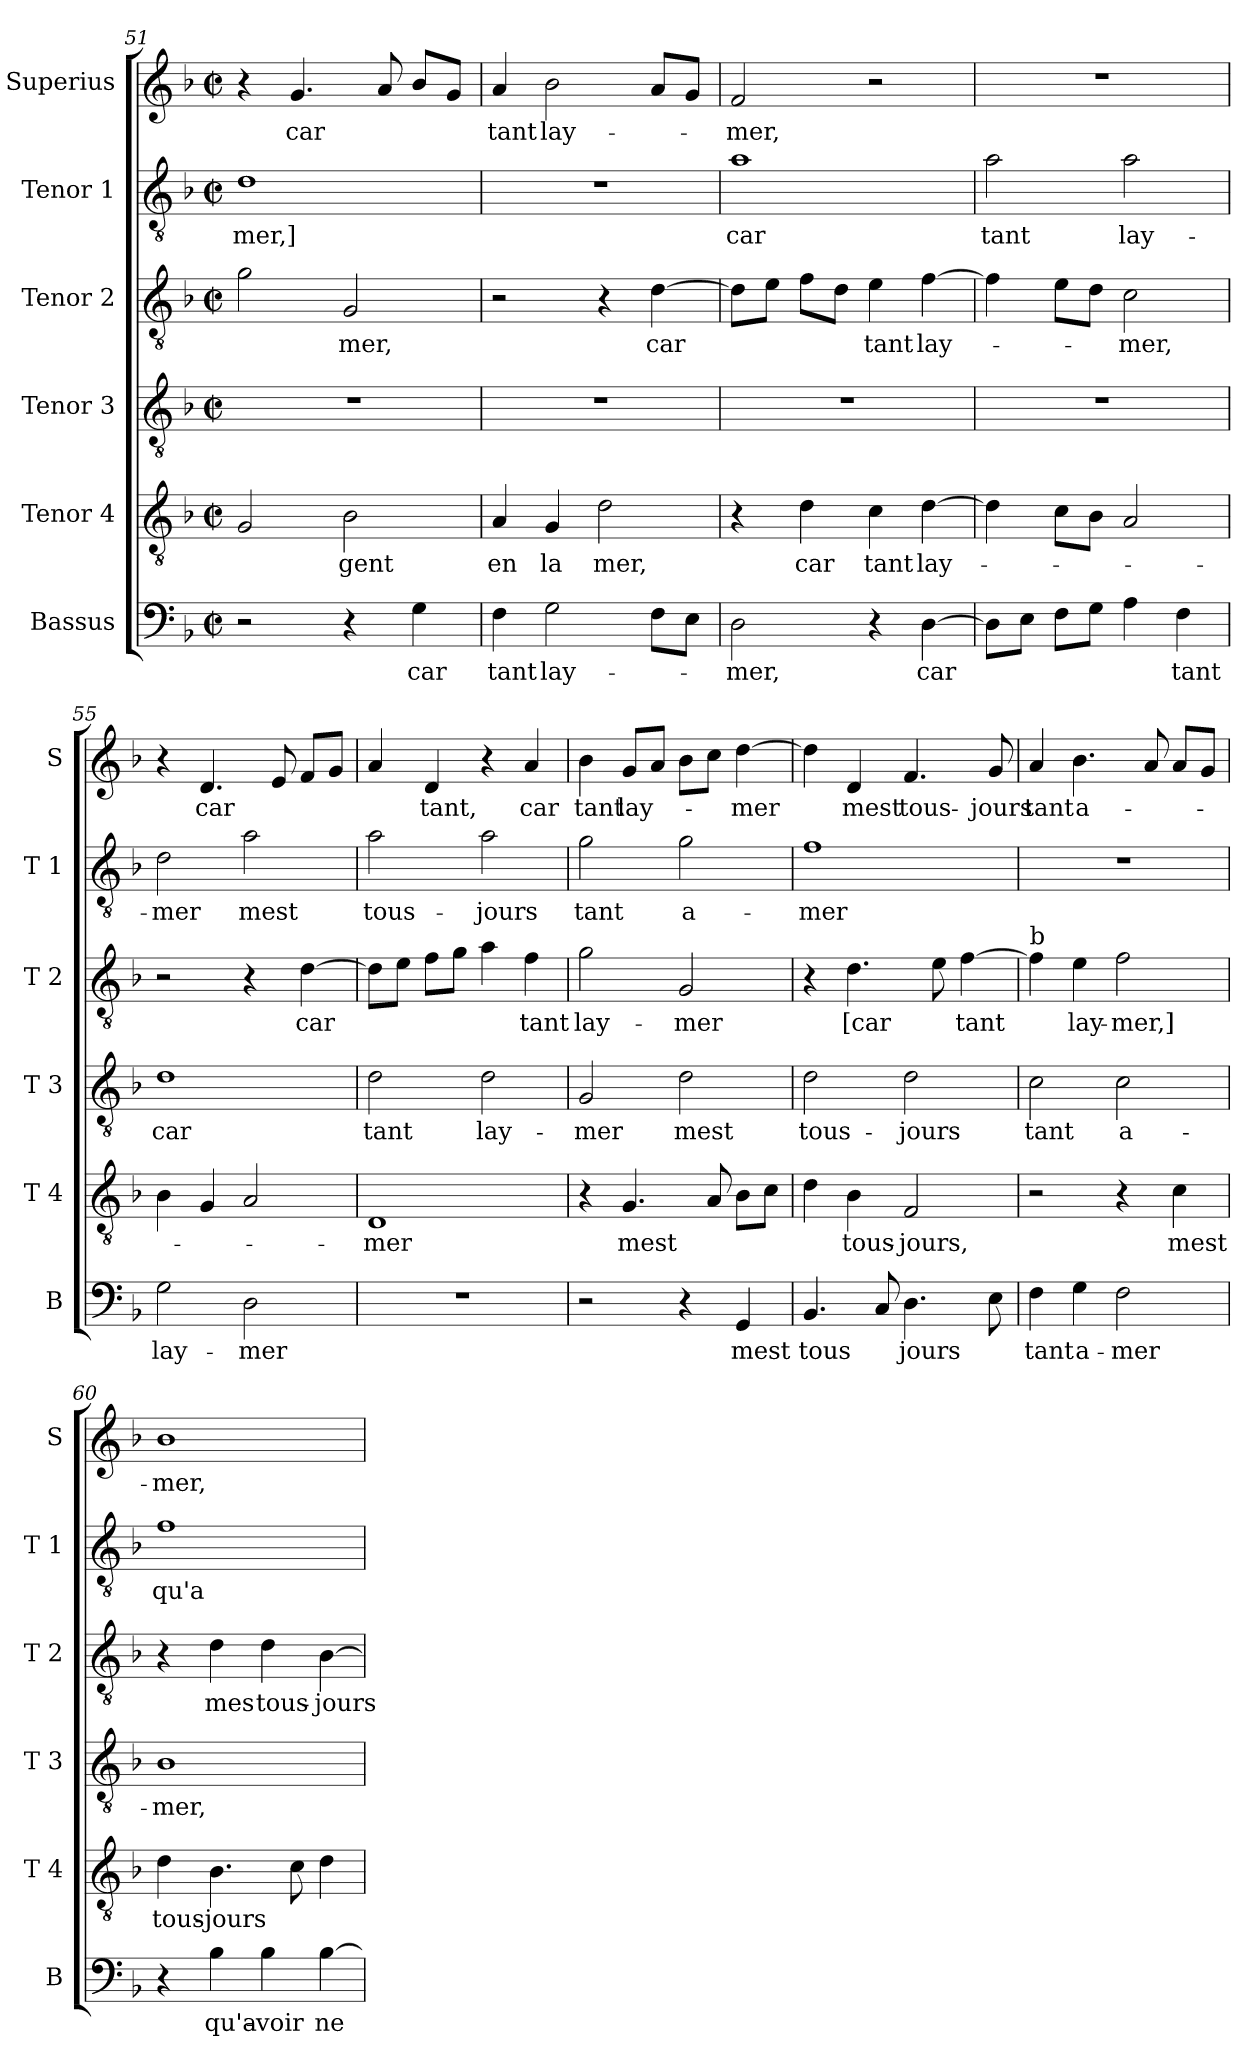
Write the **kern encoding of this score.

**kern	**text	**kern	**text	**kern	**text	**kern	**text	**kern	**text	**kern	**text
*part6	*part6	*part5	*part5	*part4	*part4	*part3	*part3	*part2	*part2	*part1	*part1
*staff6	*staff6	*staff5	*staff5	*staff4	*staff4	*staff3	*staff3	*staff2	*staff2	*staff1	*staff1
*I"Bassus	*	*I"Tenor 4	*	*I"Tenor 3	*	*I"Tenor 2	*	*I"Tenor 1	*	*I"Superius	*
*I'B	*	*I'T 4	*	*I'T 3	*	*I'T 2	*	*I'T 1	*	*I'S	*
*clefF4	*	*clefGv2	*	*clefGv2	*	*clefGv2	*	*clefGv2	*	*clefG2	*
*k[b-]	*	*k[b-]	*	*k[b-]	*	*k[b-]	*	*k[b-]	*	*k[b-]	*
*F:	*	*F:	*	*F:	*	*F:	*	*F:	*	*F:	*
*M2/2	*	*M2/2	*	*M2/2	*	*M2/2	*	*M2/2	*	*M2/2	*
*met(c|)	*	*met(c|)	*	*met(c|)	*	*met(c|)	*	*met(c|)	*	*met(c|)	*
=51	=51	=51	=51	=51	=51	=51	=51	=51	=51	=51	=51
!	!	!	!	!	!	!	!	!	!LO:LY:b	!	!
2r	.	2G/	.	1r	.	2g\	.	1d	mer,]	4r	.
!	!	!	!	!	!	!	!	!	!	!	!LO:LY:b
.	.	.	.	.	.	.	.	.	.	4.g/	car
!	!	!	!LO:LY:b	!	!	!	!LO:LY:b	!	!	!	!
4r	.	2B-\	-gent	.	.	2G/	mer,	.	.	.	.
.	.	.	.	.	.	.	.	.	.	8a/	.
!	!LO:LY:b	!	!	!	!	!	!	!	!	!	!
4G\	car	.	.	.	.	.	.	.	.	8b-/L	.
.	.	.	.	.	.	.	.	.	.	8g/J	.
!!LO:LB:g=z
=52	=52	=52	=52	=52	=52	=52	=52	=52	=52	=52	=52
!	!LO:LY:b	!	!LO:LY:b	!	!	!	!	!	!	!	!LO:LY:b
4F\	tant	4A/	en	1r	.	2r	.	1r	.	4a/	tant
!	!LO:LY:b	!	!LO:LY:b	!	!	!	!	!	!	!	!LO:LY:b
2G\	lay-	4G/	la	.	.	.	.	.	.	2b-\	lay-
!	!	!	!LO:LY:b	!	!	!	!	!	!	!	!
.	.	2d\	mer,	.	.	4r	.	.	.	.	.
!	!	!	!	!	!	!	!LO:LY:b	!	!	!	!
8F\L	.	.	.	.	.	[4d\	car	.	.	8a/L	.
8E\J	.	.	.	.	.	.	.	.	.	8g/J	.
!!LO:PB:g=z
=53	=53	=53	=53	=53	=53	=53	=53	=53	=53	=53	=53
!	!LO:LY:b	!	!	!	!	!	!	!	!LO:LY:b	!	!LO:LY:b
2D\	-mer,	4r	.	1r	.	8d\L]	.	1a	car	2f/	-mer,
.	.	.	.	.	.	8e\J	.	.	.	.	.
!	!	!	!LO:LY:b	!	!	!	!	!	!	!	!
.	.	4d\	car	.	.	8f\L	.	.	.	.	.
.	.	.	.	.	.	8d\J	.	.	.	.	.
!	!	!	!LO:LY:b	!	!	!	!LO:LY:b	!	!	!	!
4r	.	4c\	tant	.	.	4e\	tant	.	.	2r	.
!	!LO:LY:b	!	!LO:LY:b	!	!	!	!LO:LY:b	!	!	!	!
[4D\	car	[4d\	lay-	.	.	[4f\	lay-	.	.	.	.
=54	=54	=54	=54	=54	=54	=54	=54	=54	=54	=54	=54
!	!	!	!	!	!	!	!	!	!LO:LY:b	!	!
8D\L]	.	4d\]	.	1r	.	4f\]	.	2a\	tant	1r	.
8E\J	.	.	.	.	.	.	.	.	.	.	.
8F\L	.	8c\L	.	.	.	8e\L	.	.	.	.	.
8G\J	.	8B-\J	.	.	.	8d\J	.	.	.	.	.
!	!	!	!	!	!	!	!LO:LY:b	!	!LO:LY:b	!	!
4A\	.	2A/	.	.	.	2c\	-mer,	2a\	lay-	.	.
!	!LO:LY:b	!	!	!	!	!	!	!	!	!	!
4F\	tant	.	.	.	.	.	.	.	.	.	.
=55	=55	=55	=55	=55	=55	=55	=55	=55	=55	=55	=55
!	!LO:LY:b	!	!	!	!LO:LY:b	!	!	!	!LO:LY:b	!	!
2G\	lay-	4B-\	.	1d	car	2r	.	2d\	-mer	4r	.
!	!	!	!	!	!	!	!	!	!	!	!LO:LY:b
.	.	4G/	.	.	.	.	.	.	.	4.d/	car
!	!LO:LY:b	!	!	!	!	!	!	!	!LO:LY:b	!	!
2D\	-mer	2A/	.	.	.	4r	.	2a\	mest	.	.
.	.	.	.	.	.	.	.	.	.	8e/	.
!	!	!	!	!	!	!	!LO:LY:b	!	!	!	!
.	.	.	.	.	.	[4d\	car	.	.	8f/L	.
.	.	.	.	.	.	.	.	.	.	8g/J	.
=56	=56	=56	=56	=56	=56	=56	=56	=56	=56	=56	=56
!	!	!	!LO:LY:b	!	!LO:LY:b	!	!	!	!LO:LY:b	!	!
1r	.	1D	-mer	2d\	tant	8d\L]	.	2a\	tous-	4a/	.
.	.	.	.	.	.	8e\J	.	.	.	.	.
!	!	!	!	!	!	!	!	!	!	!	!LO:LY:b
.	.	.	.	.	.	8f\L	.	.	.	4d/	tant,
.	.	.	.	.	.	8g\J	.	.	.	.	.
!	!	!	!	!	!LO:LY:b	!	!	!	!LO:LY:b	!	!
.	.	.	.	2d\	lay-	4a\	.	2a\	-jours	4r	.
!	!	!	!	!	!	!	!LO:LY:b	!	!	!	!LO:LY:b
.	.	.	.	.	.	4f\	tant	.	.	4a/	car
=57	=57	=57	=57	=57	=57	=57	=57	=57	=57	=57	=57
!	!	!	!	!	!LO:LY:b	!	!LO:LY:b	!	!LO:LY:b	!	!LO:LY:b
2r	.	4r	.	2G/	-mer	2g\	lay-	2g\	tant	4b-\	tant
!	!	!	!LO:LY:b	!	!	!	!	!	!	!	!LO:LY:b
.	.	4.G/	mest	.	.	.	.	.	.	8g/L	lay-
.	.	.	.	.	.	.	.	.	.	8a/J	.
!	!	!	!	!	!LO:LY:b	!	!LO:LY:b	!	!LO:LY:b	!	!
4r	.	.	.	2d\	mest	2G/	-mer	2g\	a-	8b-\L	.
.	.	8A/	.	.	.	.	.	.	.	8cc\J	.
!	!LO:LY:b	!	!	!	!	!	!	!	!	!	!LO:LY:b
4GG/	mest	8B-\L	.	.	.	.	.	.	.	[4dd\	-mer
.	.	8c\J	.	.	.	.	.	.	.	.	.
!!LO:LB:g=z
=58	=58	=58	=58	=58	=58	=58	=58	=58	=58	=58	=58
!	!LO:LY:b	!	!	!	!LO:LY:b	!	!	!	!LO:LY:b	!	!
4.BB-/	tous	4d\	.	2d\	tous-	4r	.	1f	-mer	4dd\]	.
!	!	!	!LO:LY:b	!	!	!	!LO:LY:b	!	!	!	!LO:LY:b
.	.	4B-\	tous-	.	.	4.d\	[car	.	.	4d/	mest
8C/	.	.	.	.	.	.	.	.	.	.	.
!	!LO:LY:b	!	!LO:LY:b	!	!LO:LY:b	!	!	!	!	!	!LO:LY:b
4.D\	jours	2F/	-jours,	2d\	-jours	.	.	.	.	4.f/	tous-
.	.	.	.	.	.	8e\	.	.	.	.	.
!	!	!	!	!	!	!	!LO:LY:b	!	!	!	!
.	.	.	.	.	.	[4f\	tant	.	.	.	.
!	!	!	!	!	!	!	!	!	!	!	!LO:LY:b
8E\	.	.	.	.	.	.	.	.	.	8g/	-jours
!!LO:PB:g=z
=59	=59	=59	=59	=59	=59	=59	=59	=59	=59	=59	=59
!	!	!	!	!	!	!LO:TX:a:t=b	!	!	!	!	!
!	!LO:LY:b	!	!	!	!LO:LY:b	!	!	!	!	!	!LO:LY:b
4F\	tant	2r	.	2c\	tant	4f\]	.	1r	.	4a/	tant
!	!LO:LY:b	!	!	!	!	!	!LO:LY:b	!	!	!	!LO:LY:b
4G\	a-	.	.	.	.	4e\	lay-	.	.	4.b-\	a-
!	!LO:LY:b	!	!	!	!LO:LY:b	!	!LO:LY:b	!	!	!	!
2F\	-mer	4r	.	2c\	a-	2f\	-mer,]	.	.	.	.
.	.	.	.	.	.	.	.	.	.	8a/	.
!	!	!	!LO:LY:b	!	!	!	!	!	!	!	!
.	.	4c\	mest	.	.	.	.	.	.	8a/L	.
.	.	.	.	.	.	.	.	.	.	8g/J	.
=60	=60	=60	=60	=60	=60	=60	=60	=60	=60	=60	=60
!	!	!	!LO:LY:b	!	!LO:LY:b	!	!	!	!LO:LY:b	!	!LO:LY:b
4r	.	4d\	tous-	1B-	-mer,	4r	.	1f	qu'a-	1b-	-mer,
!	!LO:LY:b	!	!LO:LY:b	!	!	!	!LO:LY:b	!	!	!	!
4B-\	qu'a-	4.B-\	-jours	.	.	4d\	mes	.	.	.	.
!	!LO:LY:b	!	!	!	!	!	!LO:LY:b	!	!	!	!
4B-\	-voir	.	.	.	.	4d\	tous-	.	.	.	.
.	.	8c\	.	.	.	.	.	.	.	.	.
!	!LO:LY:b	!	!	!	!	!	!LO:LY:b	!	!	!	!
[4B-\	ne	4d\	.	.	.	[4B-\	-jours	.	.	.	.
=	=	=	=	=	=	=	=	=	=	=	=
*-	*-	*-	*-	*-	*-	*-	*-	*-	*-	*-	*-
